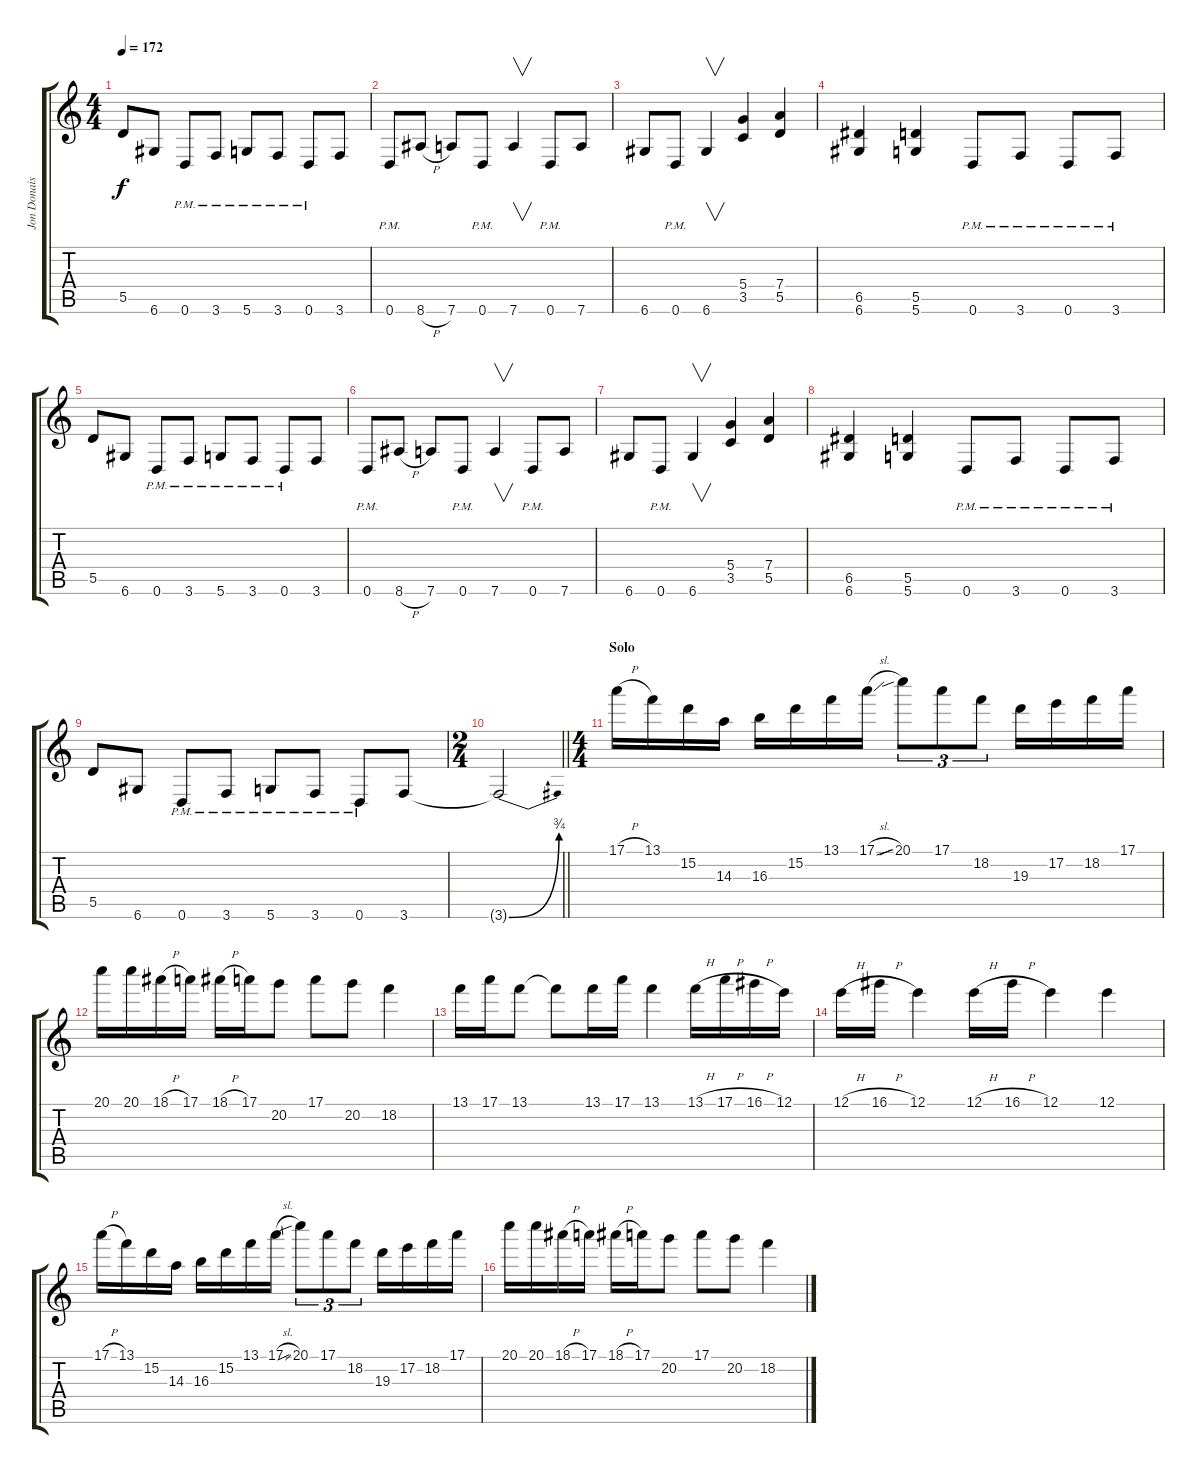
\track ("Jon Donais" "Jon Donais") {instrument distortionguitar}
\staff {score tabs}
\tuning (E4 B3 G3 D3 A2 D2) {hide}
\ts (4 4)
\tempo 172
\clef g2
\ks c
5.5.8{dy f} 6.6.8 0.6{pm}.8 3.6{pm}.8 5.6{pm}.8 3.6{pm}.8 0.6{pm}.8 3.6.8 |
0.6{pm}.8 8.6{h}.8 7.6.8 0.6{pm}.8 7.6.4{v} 0.6{pm}.8 7.6.8 |
6.6.8 0.6{pm}.8 6.6.4{v} (5.4 3.5).4 (7.4 5.5).4 |
(6.5 6.6).4 (5.5 5.6).4 0.6{pm}.8 3.6{pm}.8 0.6{pm}.8 3.6{pm}.8 |
5.5.8 6.6.8 0.6{pm}.8 3.6{pm}.8 5.6{pm}.8 3.6{pm}.8 0.6{pm}.8 3.6.8 |
0.6{pm}.8 8.6{h}.8 7.6.8 0.6{pm}.8 7.6.4{v} 0.6{pm}.8 7.6.8 |
6.6.8 0.6{pm}.8 6.6.4{v} (5.4 3.5).4 (7.4 5.5).4 |
(6.5 6.6).4 (5.5 5.6).4 0.6{pm}.8 3.6{pm}.8 0.6{pm}.8 3.6{pm}.8 |
5.5.8 6.6.8 0.6{pm}.8 3.6{pm}.8 5.6{pm}.8 3.6{pm}.8 0.6{pm}.8 3.6.8 |
\ts (2 4)
\barLineRight lightlight
3.6{be (bend 0 0 60 3) t}.2 |
\ts (4 4)
\section ("" "Solo")
17.1{h}.16{balance 16} 13.1.16 15.2.16 14.3.16 16.3.16 15.2.16 13.1.16 17.1{sl}.16 20.1{sib}.8{tu (3 2)} 17.1.8{tu (3 2)} 18.2.8{tu (3 2)} 19.3.16 17.2.16 18.2.16 17.1.16 |
20.1.16 20.1.16 18.1{h}.16 17.1.16 18.1{h}.16 17.1.16 20.2.8 17.1.8 20.2.8 18.2.4 |
13.1.16 17.1.16 13.1.8 13.1{t}.8 13.1.16 17.1.16 13.1.4 13.1{h}.16 17.1{h}.16 16.1{h}.16 12.1.16 |
12.1{h}.16 16.1{h}.16 12.1.4 12.1{h}.16 16.1{h}.16 12.1.4 12.1.4 |
17.1{h}.16 13.1.16 15.2.16 14.3.16 16.3.16 15.2.16 13.1.16 17.1{sl}.16 20.1{sib}.8{tu (3 2)} 17.1.8{tu (3 2)} 18.2.8{tu (3 2)} 19.3.16 17.2.16 18.2.16 17.1.16 |
20.1.16 20.1.16 18.1{h}.16 17.1.16 18.1{h}.16 17.1.16 20.2.8 17.1.8 20.2.8 18.2.4
